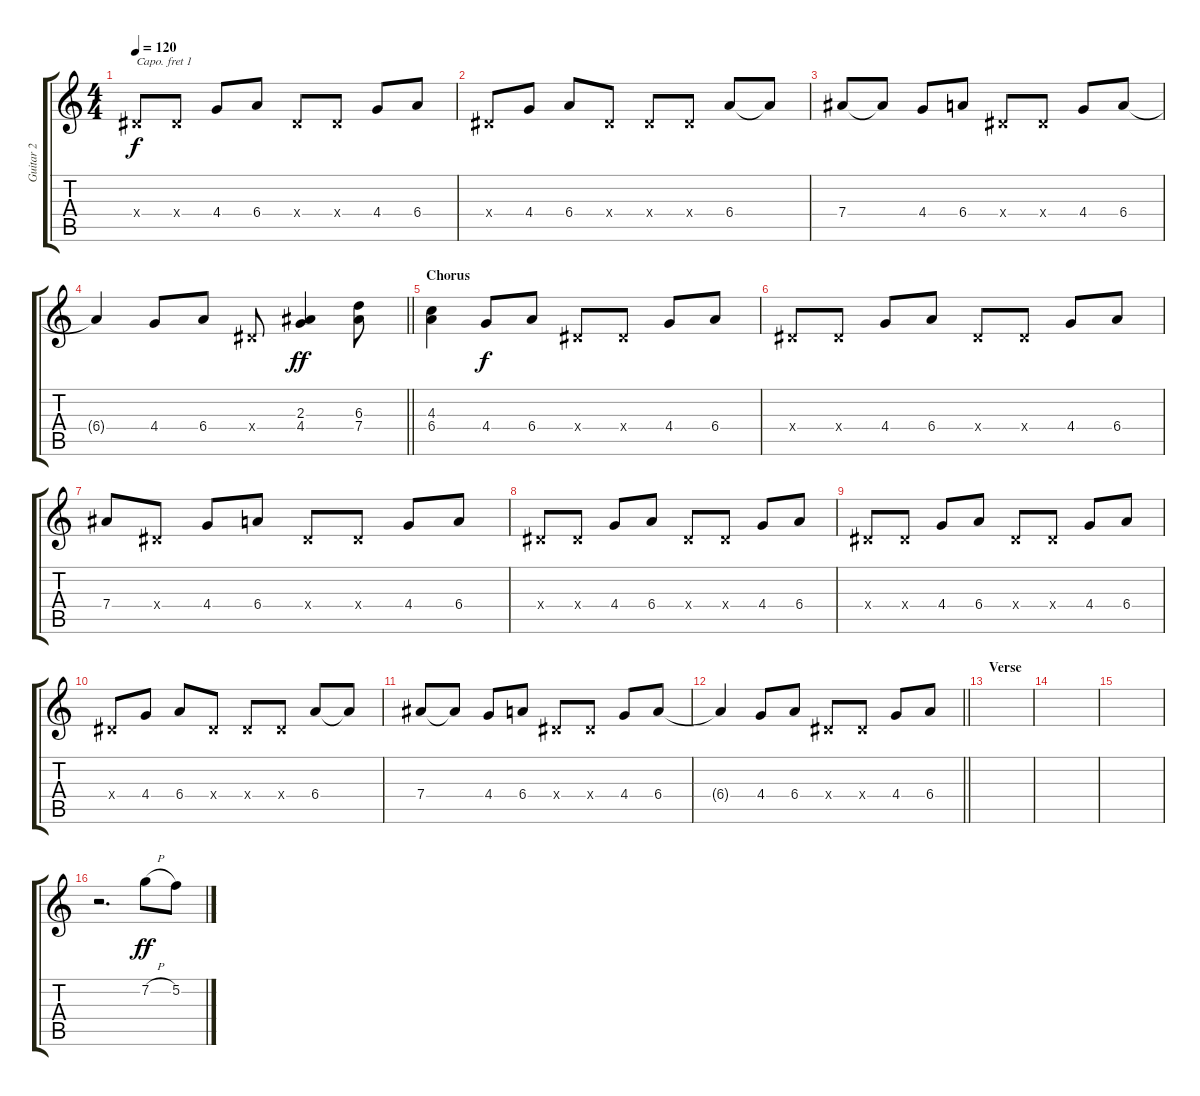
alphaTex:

\track ("Guitar 2" "Guitar 2") {instrument electricguitarclean}
\staff {score tabs}
\capo 1
\tuning (E4 B3 G3 D3 A2 E2) {hide}
\ts (4 4)
\tempo 120
\clef g2
\ks c
0.4{x}.8{dy f} 0.4{x}.8 4.4.8 6.4.8 0.4{x}.8 0.4{x}.8 4.4.8 6.4.8 |
0.4{x}.8 4.4.8 6.4.8 0.4{x}.8 0.4{x}.8 0.4{x}.8 6.4.8 6.4{t}.8 |
7.4.8 7.4{t}.8 4.4.8 6.4.8 0.4{x}.8 0.4{x}.8 4.4.8 6.4.8 |
\barLineRight lightlight
6.4{t}.4 4.4.8 6.4.8 0.4{x}.8 (2.3 4.4).4{dy ff} (6.3 7.4).8 |
\section ("" "Chorus")
(4.3 6.4).4 4.4.8{dy f} 6.4.8 0.4{x}.8 0.4{x}.8 4.4.8 6.4.8 |
0.4{x}.8 0.4{x}.8 4.4.8 6.4.8 0.4{x}.8 0.4{x}.8 4.4.8 6.4.8 |
7.4.8 0.4{x}.8 4.4.8 6.4.8 0.4{x}.8 0.4{x}.8 4.4.8 6.4.8 |
0.4{x}.8 0.4{x}.8 4.4.8 6.4.8 0.4{x}.8 0.4{x}.8 4.4.8 6.4.8 |
0.4{x}.8 0.4{x}.8 4.4.8 6.4.8 0.4{x}.8 0.4{x}.8 4.4.8 6.4.8 |
0.4{x}.8 4.4.8 6.4.8 0.4{x}.8 0.4{x}.8 0.4{x}.8 6.4.8 6.4{t}.8 |
7.4.8 7.4{t}.8 4.4.8 6.4.8 0.4{x}.8 0.4{x}.8 4.4.8 6.4.8 |
\barLineRight lightlight
6.4{t}.4 4.4.8 6.4.8 0.4{x}.8 0.4{x}.8 4.4.8 6.4.8 |
\section ("" "Verse")
|
|
|
r.2{d} 7.2{h}.8{dy ff} 5.2.8
